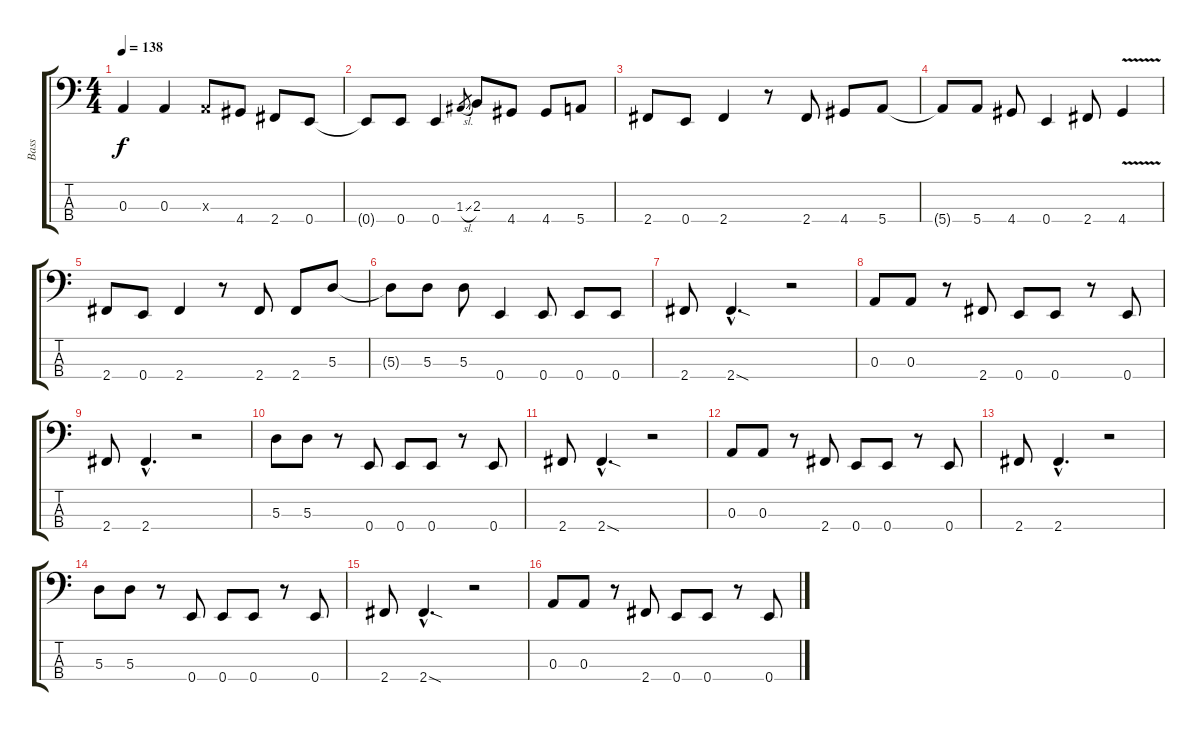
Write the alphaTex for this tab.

\track ("Bass" "Bass") {instrument electricbasspick}
\staff {score tabs}
\tuning (G2 D2 A1 E1) {hide}
\ts (4 4)
\tempo 138
\clef f4
\ks c
0.3.4{dy f} 0.3.4 0.3{x}.8 4.4.8 2.4.8 0.4.8 |
0.4{t}.8 0.4.8 0.4.4 1.3{sl}.8{gr} 2.3.8 4.4.8 4.4.8 5.4.8 |
2.4.8 0.4.8 2.4.4 r.8 2.4.8 4.4.8 5.4.8 |
5.4{t}.8 5.4.8 4.4.8 0.4.4 2.4.8 4.4{v}.4 |
2.4.8 0.4.8 2.4.4 r.8 2.4.8 2.4.8 5.3.8 |
5.3{t}.8 5.3.8 5.3.8 0.4.4 0.4.8 0.4.8 0.4.8 |
2.4.8 2.4{sod hac}.4{d} r.2 |
0.3.8 0.3.8 r.8 2.4.8 0.4.8 0.4.8 r.8 0.4.8 |
2.4.8 2.4{hac}.4{d} r.2 |
5.3.8 5.3.8 r.8 0.4.8 0.4.8 0.4.8 r.8 0.4.8 |
2.4.8 2.4{sod hac}.4{d} r.2 |
0.3.8 0.3.8 r.8 2.4.8 0.4.8 0.4.8 r.8 0.4.8 |
2.4.8 2.4{hac}.4{d} r.2 |
5.3.8 5.3.8 r.8 0.4.8 0.4.8 0.4.8 r.8 0.4.8 |
2.4.8 2.4{sod hac}.4{d} r.2 |
0.3.8 0.3.8 r.8 2.4.8 0.4.8 0.4.8 r.8 0.4.8
